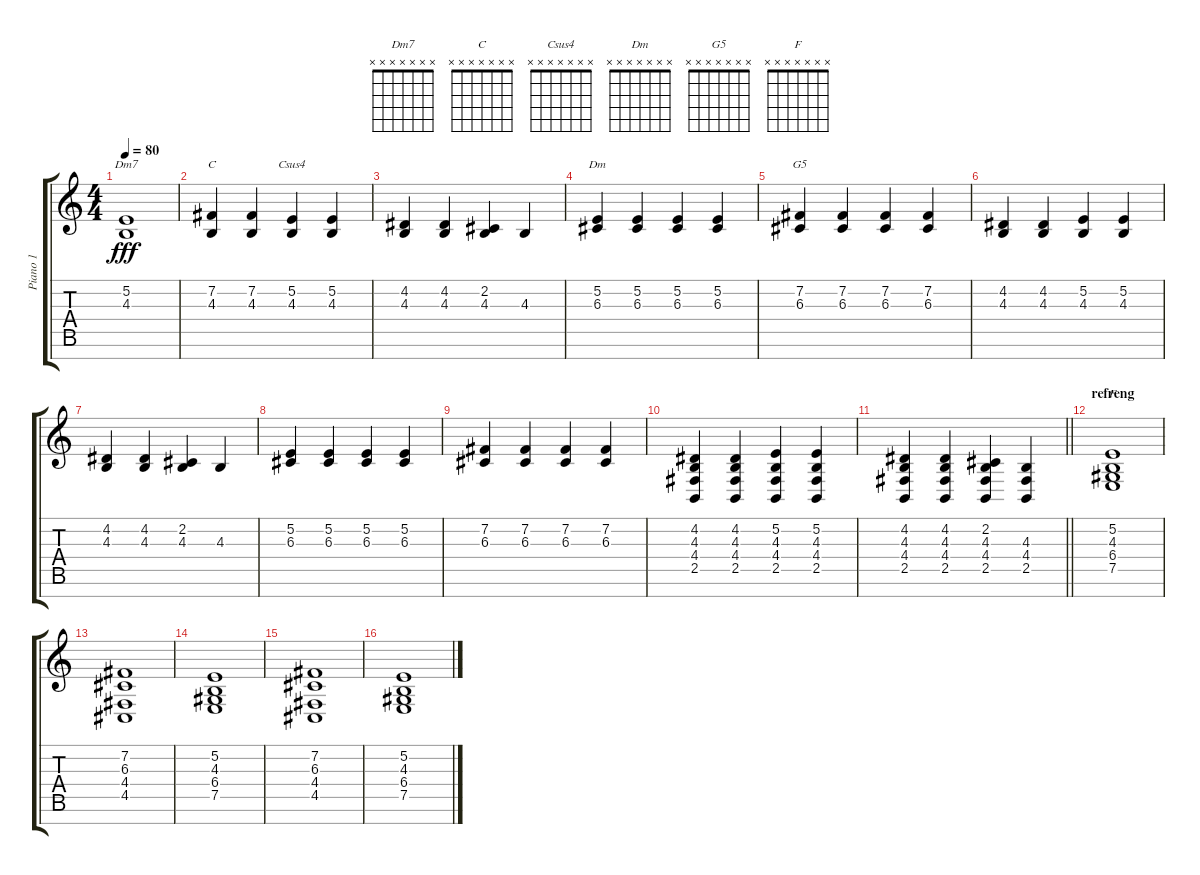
\track ("Piano 1" "Piano 1") {instrument acousticgrandpiano}
\staff {score tabs}
\tuning (F4 B3 G3 D3 A2 E2 B1) {hide}
\chord ("Dm7" x x x x x x x)
\chord ("C" x x x x x x x)
\chord ("Csus4" x x x x x x x)
\chord ("Dm" x x x x x x x)
\chord ("G5" x x x x x x x)
\chord ("F" x x x x x x x)
\ts (4 4)
\tempo 80
\clef g2
\ks c
(5.2 4.3).1{ch "Dm7" dy fff} |
(7.2 4.3).4{ch "C"} (7.2 4.3).4 (5.2 4.3).4{ch "Csus4"} (5.2 4.3).4 |
(4.2 4.3).4 (4.2 4.3).4 (2.2 4.3).4 4.3.4 |
(5.2 6.3).4{ch "Dm"} (5.2 6.3).4 (5.2 6.3).4 (5.2 6.3).4 |
(7.2 6.3).4{ch "G5"} (7.2 6.3).4 (7.2 6.3).4 (7.2 6.3).4 |
(4.2 4.3).4 (4.2 4.3).4 (5.2 4.3).4 (5.2 4.3).4 |
(4.2 4.3).4 (4.2 4.3).4 (2.2 4.3).4 4.3.4 |
(5.2 6.3).4 (5.2 6.3).4 (5.2 6.3).4 (5.2 6.3).4 |
(7.2 6.3).4 (7.2 6.3).4 (7.2 6.3).4 (7.2 6.3).4 |
(4.2 4.3 4.4 2.5).4 (4.2 4.3 4.4 2.5).4 (5.2 4.3 4.4 2.5).4 (5.2 4.3 4.4 2.5).4 |
\barLineRight lightlight
(4.2 4.3 4.4 2.5).4 (4.2 4.3 4.4 2.5).4 (2.2 4.3 4.4 2.5).4 (4.3 4.4 2.5).4 |
\section ("" "refreng")
(5.2 4.3 6.4 7.5).1{ch "F"} |
(7.2 6.3 4.4 4.5).1 |
(5.2 4.3 6.4 7.5).1 |
(7.2 6.3 4.4 4.5).1 |
(5.2 4.3 6.4 7.5).1
